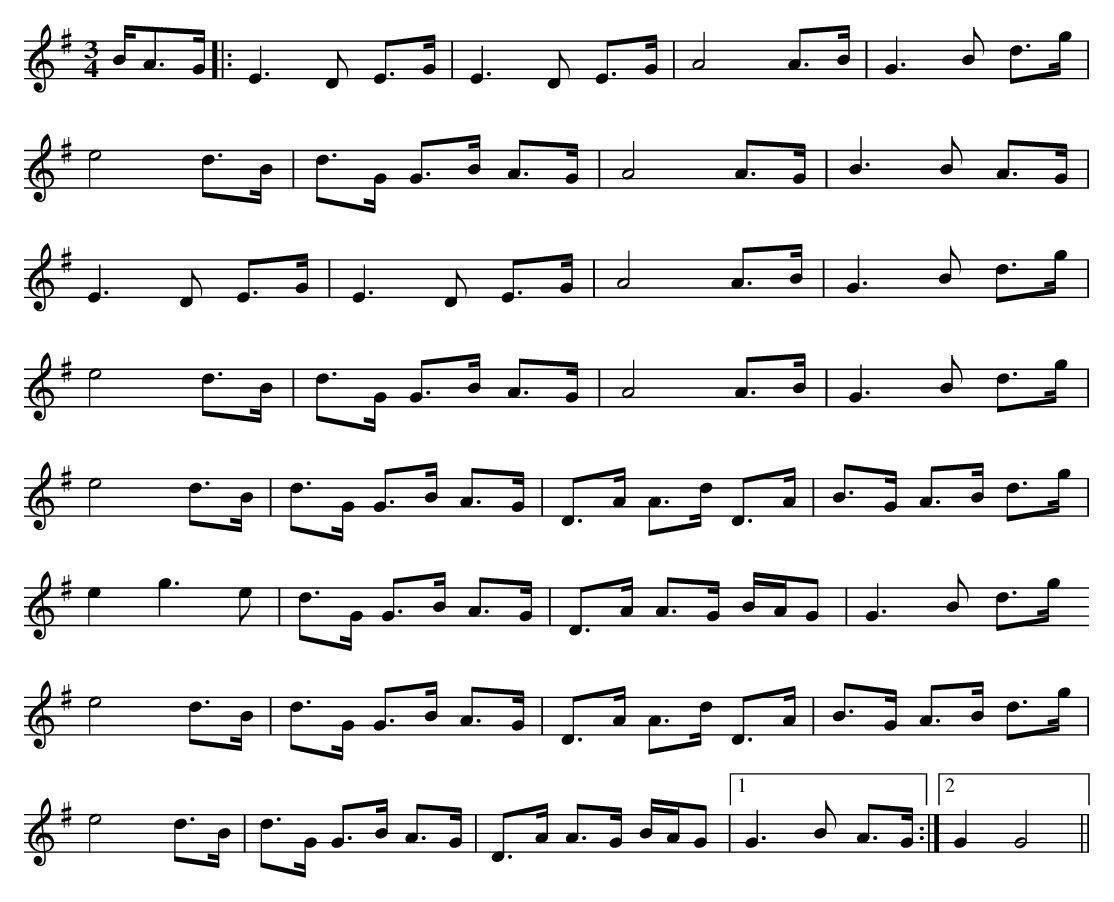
X:1
M:3/4
K:G
B/A>G|:E3D E>G|E3D E>G|A4 A>B|G3B d>g|
e4 d>B|d>G G>B A>G|A4 A>G|B3B A>G|
E3D E>G|E3D E>G|A4 A>B|G3B d>g|
e4 d>B|d>G G>B A>G|A4 A>B|G3B d>g|
e4 d>B|d>G G>B A>G|D>A A>d D>A|B>G A>B d>g|
e2 g3e|d>G G>B A>G|D>A A>G B/A/G|G3B d>g
e4 d>B|d>G G>B A>G|D>A A>d D>A|B>G A>B d>g|
e4 d>B|d>G G>B A>G|D>A A>G B/A/G|1 G3B A>G:|2 G2 G4||
